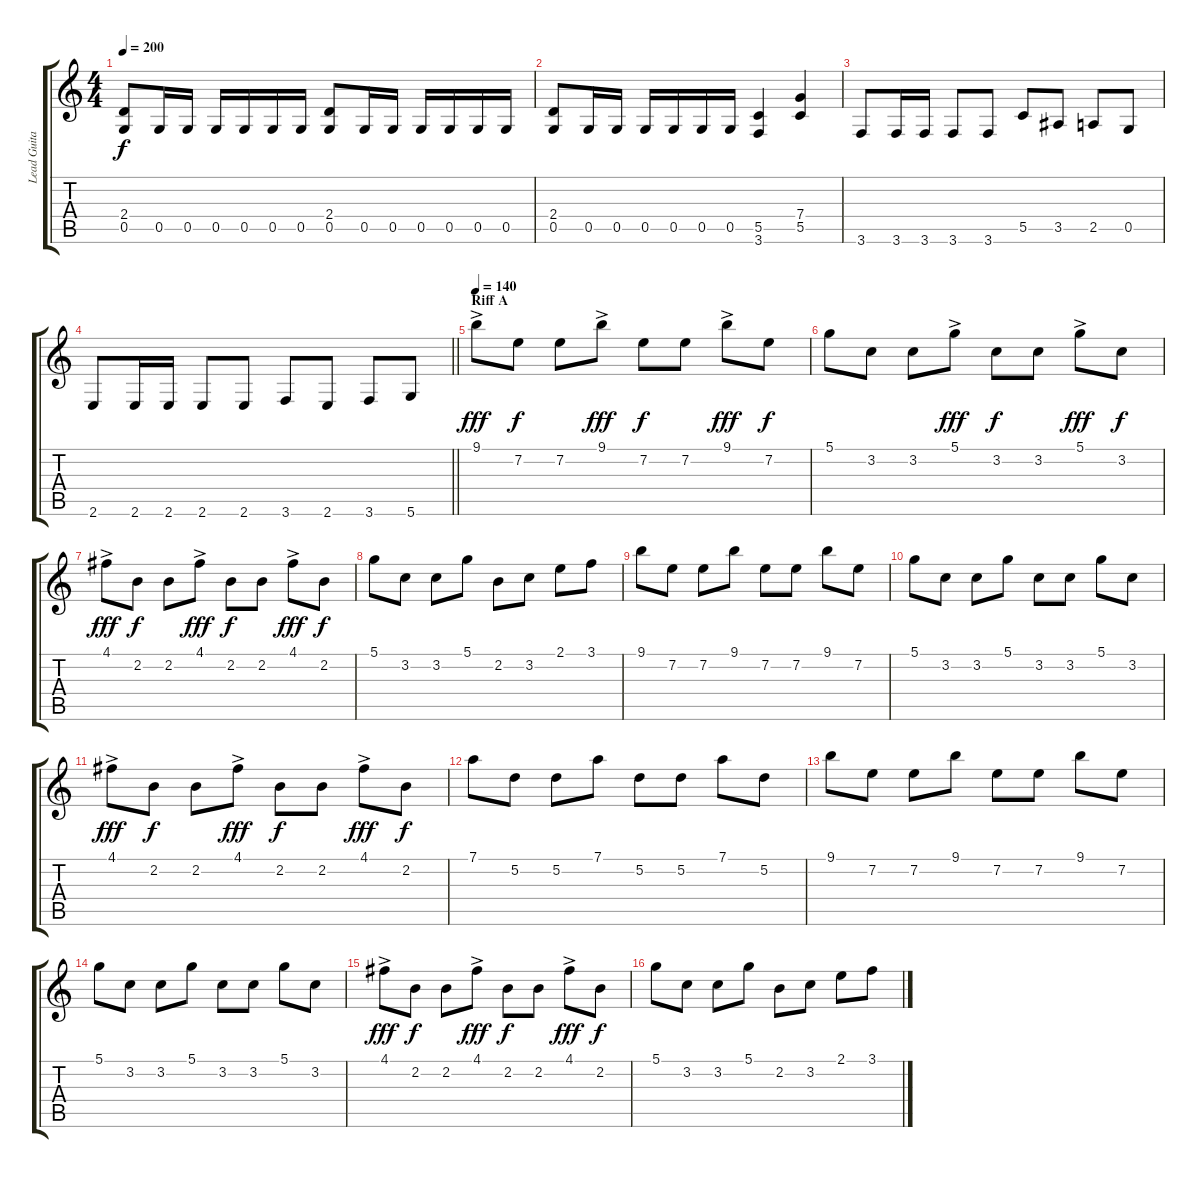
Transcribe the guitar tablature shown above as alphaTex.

\track ("Lead Guitar (Sami)" "Lead Guita") {instrument distortionguitar}
\staff {score tabs}
\tuning (D4 A3 F3 C3 G2 D2) {hide}
\ts (4 4)
\tempo 200
\clef g2
\ks c
(2.4 0.5).8{dy f} 0.5.16 0.5.16 0.5.16 0.5.16 0.5.16 0.5.16 (2.4 0.5).8 0.5.16 0.5.16 0.5.16 0.5.16 0.5.16 0.5.16 |
(2.4 0.5).8 0.5.16 0.5.16 0.5.16 0.5.16 0.5.16 0.5.16 (5.5 3.6).4 (7.4 5.5).4 |
3.6.8 3.6.16 3.6.16 3.6.8 3.6.8 5.5.8 3.5.8 2.5.8 0.5.8 |
\barLineRight lightlight
2.6.8 2.6.16 2.6.16 2.6.8 2.6.8 3.6.8 2.6.8 3.6.8 5.6.8 |
\section ("" "Riff A")
\tempo 140
9.1{ac}.8{dy fff instrument distortionguitar} 7.2.8{dy f} 7.2.8 9.1{ac}.8{dy fff} 7.2.8{dy f} 7.2.8 9.1{ac}.8{dy fff} 7.2.8{dy f} |
5.1.8 3.2.8 3.2.8 5.1{ac}.8{dy fff} 3.2.8{dy f} 3.2.8 5.1{ac}.8{dy fff} 3.2.8{dy f} |
4.1{ac}.8{dy fff} 2.2.8{dy f} 2.2.8 4.1{ac}.8{dy fff} 2.2.8{dy f} 2.2.8 4.1{ac}.8{dy fff} 2.2.8{dy f} |
5.1.8 3.2.8 3.2.8 5.1.8 2.2.8 3.2.8 2.1.8 3.1.8 |
9.1.8 7.2.8 7.2.8 9.1.8 7.2.8 7.2.8 9.1.8 7.2.8 |
5.1.8 3.2.8 3.2.8 5.1.8 3.2.8 3.2.8 5.1.8 3.2.8 |
4.1{ac}.8{dy fff} 2.2.8{dy f} 2.2.8 4.1{ac}.8{dy fff} 2.2.8{dy f} 2.2.8 4.1{ac}.8{dy fff} 2.2.8{dy f} |
7.1.8 5.2.8 5.2.8 7.1.8 5.2.8 5.2.8 7.1.8 5.2.8 |
9.1.8 7.2.8 7.2.8 9.1.8 7.2.8 7.2.8 9.1.8 7.2.8 |
5.1.8 3.2.8 3.2.8 5.1.8 3.2.8 3.2.8 5.1.8 3.2.8 |
4.1{ac}.8{dy fff} 2.2.8{dy f} 2.2.8 4.1{ac}.8{dy fff} 2.2.8{dy f} 2.2.8 4.1{ac}.8{dy fff} 2.2.8{dy f} |
5.1.8 3.2.8 3.2.8 5.1.8 2.2.8 3.2.8 2.1.8 3.1.8
